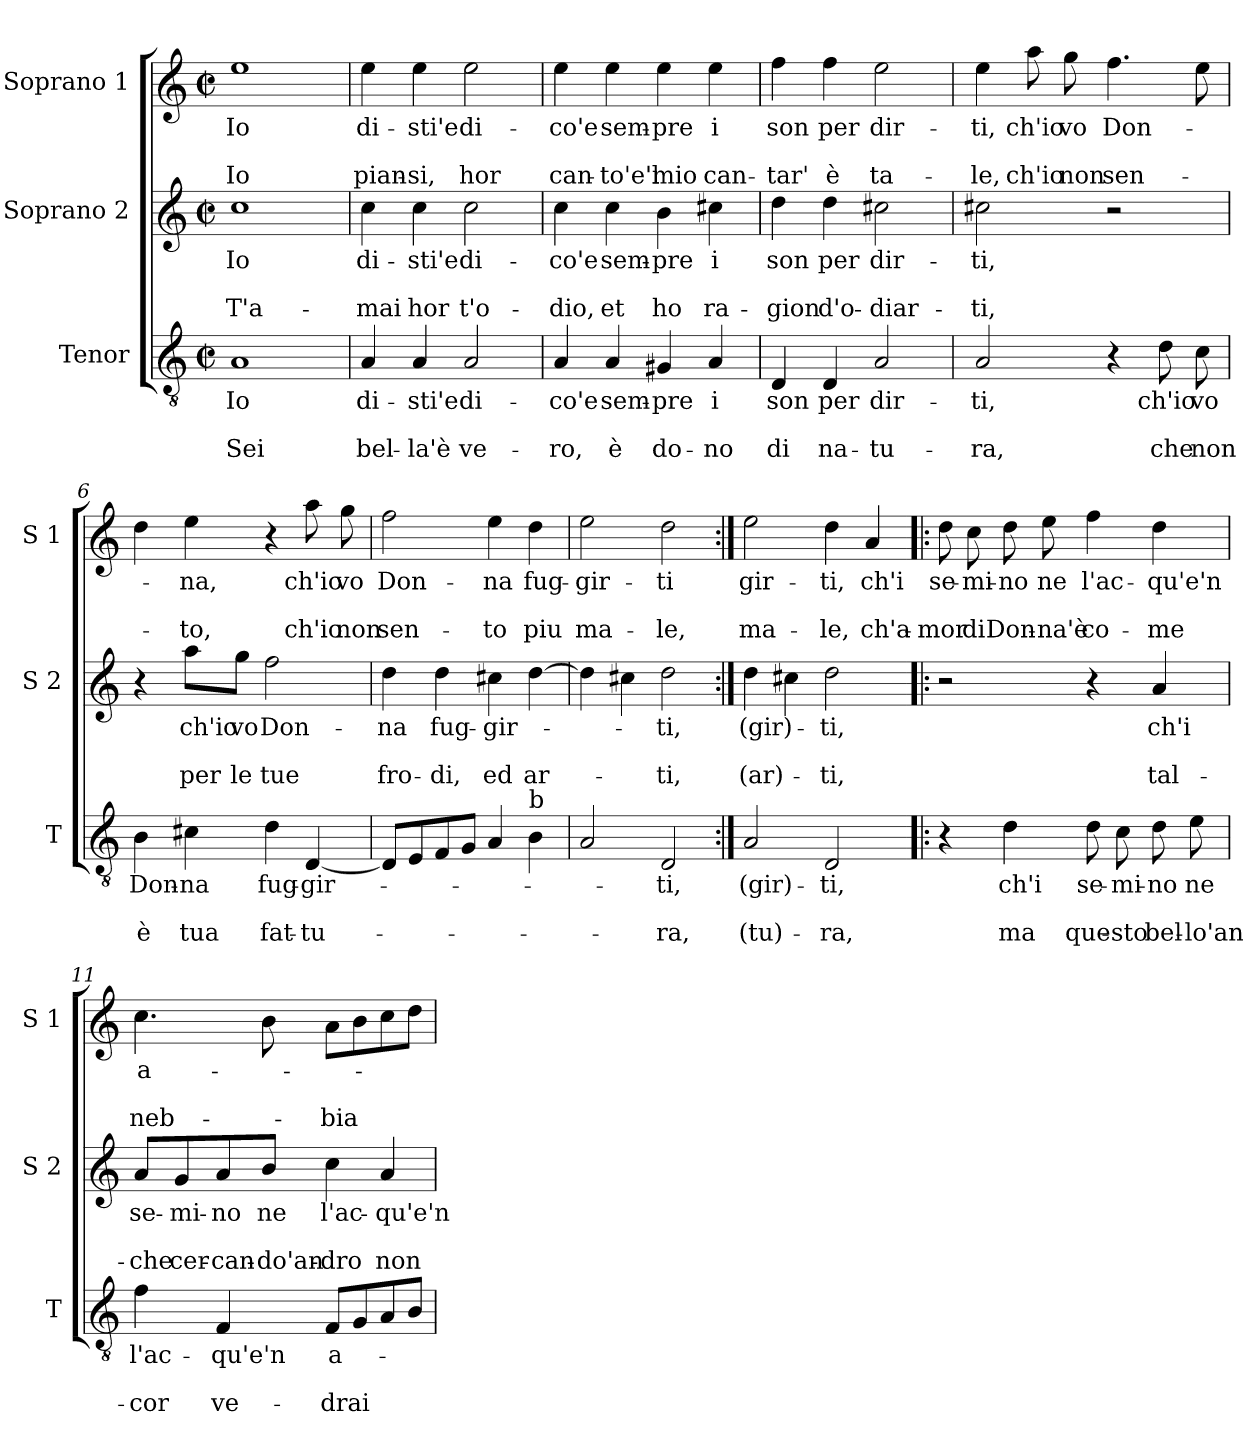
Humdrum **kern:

**kern	**text	**text	**text	**kern	**text	**text	**text	**kern	**text	**text	**text
*part3	*part3	*part3	*part3	*part2	*part2	*part2	*part2	*part1	*part1	*part1	*part1
*staff3	*staff3	*staff3	*staff3	*staff2	*staff2	*staff2	*staff2	*staff1	*staff1	*staff1	*staff1
*I"Tenor	*	*	*	*I"Soprano 2	*	*	*	*I"Soprano 1	*	*	*
*I'T	*	*	*	*I'S 2	*	*	*	*I'S 1	*	*	*
*clefGv2	*	*	*	*clefG2	*	*	*	*clefG2	*	*	*
*k[]	*	*	*	*k[]	*	*	*	*k[]	*	*	*
*C:	*	*	*	*C:	*	*	*	*C:	*	*	*
*M2/2	*	*	*	*M2/2	*	*	*	*M2/2	*	*	*
*met(c|)	*	*	*	*met(c|)	*	*	*	*met(c|)	*	*	*
=1	=1	=1	=1	=1	=1	=1	=1	=1	=1	=1	=1
!	!LO:LY:b	!	!LO:LY:b	!	!LO:LY:b	!	!LO:LY:b	!	!LO:LY:b	!	!LO:LY:b
1A	Io	.	Sei	1cc	Io	.	T'a-	1ee	Io	.	Io
=2	=2	=2	=2	=2	=2	=2	=2	=2	=2	=2	=2
!	!LO:LY:b	!	!LO:LY:b	!	!LO:LY:b	!	!LO:LY:b	!	!LO:LY:b	!	!LO:LY:b
4A/	di-	.	bel-	4cc\	di-	.	-mai	4ee\	di-	.	pian-
!	!LO:LY:b	!	!LO:LY:b	!	!LO:LY:b	!	!LO:LY:b	!	!LO:LY:b	!	!LO:LY:b
4A/	-sti'e	.	-la'è	4cc\	-sti'e	.	hor	4ee\	-sti'e	.	-si,
!	!LO:LY:b	!	!LO:LY:b	!	!LO:LY:b	!	!LO:LY:b	!	!LO:LY:b	!	!LO:LY:b
2A/	di-	.	ve-	2cc\	di-	.	t'o-	2ee\	di-	.	hor
=3	=3	=3	=3	=3	=3	=3	=3	=3	=3	=3	=3
!	!LO:LY:b	!	!LO:LY:b	!	!LO:LY:b	!	!LO:LY:b	!	!LO:LY:b	!	!LO:LY:b
4A/	-co'e	.	-ro,	4cc\	-co'e	.	-dio,	4ee\	-co'e	.	can-
!	!LO:LY:b	!	!LO:LY:b	!	!LO:LY:b	!	!LO:LY:b	!	!LO:LY:b	!	!LO:LY:b
4A/	sem-	.	è	4cc\	sem-	.	et	4ee\	sem-	.	-to'e'l
!	!LO:LY:b	!	!LO:LY:b	!	!LO:LY:b	!	!LO:LY:b	!	!LO:LY:b	!	!LO:LY:b
4G#X/	-pre	.	do-	4b\	-pre	.	ho	4ee\	-pre	.	mio
!	!LO:LY:b	!	!LO:LY:b	!	!LO:LY:b	!	!LO:LY:b	!	!LO:LY:b	!	!LO:LY:b
4A/	i	.	-no	4cc#X\	i	.	ra-	4ee\	i	.	can-
=4	=4	=4	=4	=4	=4	=4	=4	=4	=4	=4	=4
!	!LO:LY:b	!	!LO:LY:b	!	!LO:LY:b	!	!LO:LY:b	!	!LO:LY:b	!	!LO:LY:b
4D/	son	.	di	4dd\	son	.	-gion	4ff\	son	.	-tar'
!	!LO:LY:b	!	!LO:LY:b	!	!LO:LY:b	!	!LO:LY:b	!	!LO:LY:b	!	!LO:LY:b
4D/	per	.	na-	4dd\	per	.	d'o-	4ff\	per	.	è
!	!LO:LY:b	!	!LO:LY:b	!	!LO:LY:b	!	!LO:LY:b	!	!LO:LY:b	!	!LO:LY:b
2A/	dir-	.	-tu-	2cc#X\	dir-	.	-diar-	2ee\	dir-	.	ta-
!!LO:LB:g=z
=5	=5	=5	=5	=5	=5	=5	=5	=5	=5	=5	=5
!	!LO:LY:b	!	!LO:LY:b	!	!LO:LY:b	!	!LO:LY:b	!	!LO:LY:b	!	!LO:LY:b
2A/	-ti,	.	-ra,	2cc#X\	-ti,	.	-ti,	4ee\	-ti,	.	-le,
!	!	!	!	!	!	!	!	!	!LO:LY:b	!	!LO:LY:b
.	.	.	.	.	.	.	.	8aa\	ch'io	.	ch'io
!	!	!	!	!	!	!	!	!	!LO:LY:b	!	!LO:LY:b
.	.	.	.	.	.	.	.	8gg\	vo	.	non
!	!	!	!	!	!	!	!	!	!LO:LY:b	!	!LO:LY:b
4r	.	.	.	2r	.	.	.	4.ff\	Don-	.	sen-
!	!LO:LY:b	!	!LO:LY:b	!	!	!	!	!	!	!	!
8d\	ch'io	.	che	.	.	.	.	.	.	.	.
!	!LO:LY:b	!	!LO:LY:b	!	!	!	!	!	!	!	!
8c\	vo	.	non	.	.	.	.	8ee\	.	.	.
=6	=6	=6	=6	=6	=6	=6	=6	=6	=6	=6	=6
!	!LO:LY:b	!	!LO:LY:b	!	!	!	!	!	!	!	!
4B\	Don-	.	è	4r	.	.	.	4dd\	.	.	.
!	!LO:LY:b	!	!LO:LY:b	!	!LO:LY:b	!	!LO:LY:b	!	!LO:LY:b	!	!LO:LY:b
4c#X\	-na	.	tua	8aa\L	ch'io	.	per	4ee\	-na,	.	-to,
!	!	!	!	!	!LO:LY:b	!	!LO:LY:b	!	!	!	!
.	.	.	.	8gg\J	vo	.	le	.	.	.	.
!	!LO:LY:b	!	!LO:LY:b	!	!LO:LY:b	!	!LO:LY:b	!	!	!	!
4d\	fug-	.	fat-	2ff\	Don-	.	tue	4r	.	.	.
!	!LO:LY:b	!	!LO:LY:b	!	!	!	!	!	!LO:LY:b	!	!LO:LY:b
[4D/	-gir-	.	-tu-	.	.	.	.	8aa\	ch'io	.	ch'io
!	!	!	!	!	!	!	!	!	!LO:LY:b	!	!LO:LY:b
.	.	.	.	.	.	.	.	8gg\	vo	.	non
=7	=7	=7	=7	=7	=7	=7	=7	=7	=7	=7	=7
!	!	!	!	!	!LO:LY:b	!	!LO:LY:b	!	!LO:LY:b	!	!LO:LY:b
8D/L]	.	.	.	4dd\	-na	.	fro-	2ff\	Don-	.	sen-
8E/	.	.	.	.	.	.	.	.	.	.	.
!	!	!	!	!	!LO:LY:b	!	!LO:LY:b	!	!	!	!
8F/	.	.	.	4dd\	fug-	.	-di,	.	.	.	.
8G/J	.	.	.	.	.	.	.	.	.	.	.
!	!	!	!	!	!LO:LY:b	!	!LO:LY:b	!	!LO:LY:b	!	!LO:LY:b
4A/	.	.	.	4cc#X\	-gir-	.	ed	4ee\	-na	.	-to
!LO:TX:a:t=b	!	!	!	!	!	!	!	!	!	!	!
!	!	!	!	!	!	!	!LO:LY:b	!	!LO:LY:b	!	!LO:LY:b
4B\	.	.	.	[4dd\	.	.	ar-	4dd\	fug-	.	piu
=8	=8	=8	=8	=8	=8	=8	=8	=8	=8	=8	=8
!	!	!	!	!	!	!	!	!	!LO:LY:b	!	!LO:LY:b
2A/	.	.	.	4dd\]	.	.	.	2ee\	-gir-	.	ma-
.	.	.	.	4cc#X\	.	.	.	.	.	.	.
!	!LO:LY:b	!	!LO:LY:b	!	!LO:LY:b	!	!LO:LY:b	!	!LO:LY:b	!	!LO:LY:b
2D/	-ti,	.	-ra,	2dd\	-ti,	.	-ti,	2dd\	-ti	.	-le,
=9:|!	=9:|!	=9:|!	=9:|!	=9:|!	=9:|!	=9:|!	=9:|!	=9:|!	=9:|!	=9:|!	=9:|!
!	!LO:LY:b	!	!LO:LY:b	!	!LO:LY:b	!	!LO:LY:b	!	!LO:LY:b	!	!LO:LY:b
2A/	(gir)-	.	(tu)-	4dd\	(gir)-	.	(ar)-	2ee\	gir-	.	ma-
.	.	.	.	4cc#X\	.	.	.	.	.	.	.
!	!LO:LY:b	!	!LO:LY:b	!	!LO:LY:b	!	!LO:LY:b	!	!LO:LY:b	!	!LO:LY:b
2D/	-ti,	.	-ra,	2dd\	-ti,	.	-ti,	4dd\	-ti,	.	-le,
!	!	!	!	!	!	!	!	!	!LO:LY:b	!	!LO:LY:b
.	.	.	.	.	.	.	.	4a/	ch'i	.	ch'a-
!!LO:PB:g=z
=10!|:	=10!|:	=10!|:	=10!|:	=10!|:	=10!|:	=10!|:	=10!|:	=10!|:	=10!|:	=10!|:	=10!|:
!	!	!	!	!	!	!	!	!	!LO:LY:b	!	!LO:LY:b
4r	.	.	.	2r	.	.	.	8dd\	se-	.	-mor
!	!	!	!	!	!	!	!	!	!LO:LY:b	!	!LO:LY:b
.	.	.	.	.	.	.	.	8cc\	-mi-	.	di
!	!LO:LY:b	!	!LO:LY:b	!	!	!	!	!	!LO:LY:b	!	!LO:LY:b
4d\	ch'i	.	ma	.	.	.	.	8dd\	-no	.	Don-
!	!	!	!	!	!	!	!	!	!LO:LY:b	!	!LO:LY:b
.	.	.	.	.	.	.	.	8ee\	ne	.	-na'è
!	!LO:LY:b	!	!LO:LY:b	!	!	!	!	!	!LO:LY:b	!	!LO:LY:b
8d\	se-	.	que-	4r	.	.	.	4ff\	l'ac-	.	co-
!	!LO:LY:b	!	!LO:LY:b	!	!	!	!	!	!	!	!
8c\	-mi-	.	-sto	.	.	.	.	.	.	.	.
!	!LO:LY:b	!	!LO:LY:b	!	!LO:LY:b	!	!LO:LY:b	!	!LO:LY:b	!	!LO:LY:b
8d\	-no	.	bel-	4a/	ch'i	.	tal-	4dd\	-qu'e'n	.	-me
!	!LO:LY:b	!	!LO:LY:b	!	!	!	!	!	!	!	!
8e\	ne	.	-lo'an-	.	.	.	.	.	.	.	.
=11	=11	=11	=11	=11	=11	=11	=11	=11	=11	=11	=11
!	!LO:LY:b	!	!LO:LY:b	!	!LO:LY:b	!	!LO:LY:b	!	!LO:LY:b	!	!LO:LY:b
4f\	l'ac-	.	-cor	8a/L	se-	.	-che	4.cc\	a-	.	neb-
!	!	!	!	!	!LO:LY:b	!	!LO:LY:b	!	!	!	!
.	.	.	.	8g/	-mi-	.	cer-	.	.	.	.
!	!LO:LY:b	!	!LO:LY:b	!	!LO:LY:b	!	!LO:LY:b	!	!	!	!
4F/	-qu'e'n	.	ve-	8a/	-no	.	-can-	.	.	.	.
!	!	!	!	!	!LO:LY:b	!	!LO:LY:b	!	!	!	!
.	.	.	.	8b/J	ne	.	-do'an-	8b\	.	.	.
!	!LO:LY:b	!	!LO:LY:b	!	!LO:LY:b	!	!LO:LY:b	!	!	!	!LO:LY:b
8F/L	a-	.	-drai	4cc\	l'ac-	.	-dro	8a\L	.	.	-bia
8G/	.	.	.	.	.	.	.	8b\	.	.	.
!	!	!	!	!	!LO:LY:b	!	!LO:LY:b	!	!	!	!
8A/	.	.	.	4a/	-qu'e'n	.	non	8cc\	.	.	.
8B/J	.	.	.	.	.	.	.	8dd\J	.	.	.
=	=	=	=	=	=	=	=	=	=	=	=
*-	*-	*-	*-	*-	*-	*-	*-	*-	*-	*-	*-
